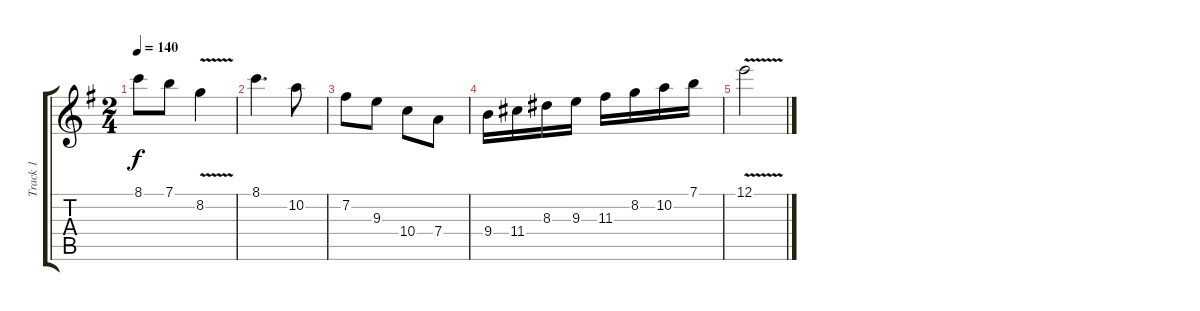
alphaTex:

\track ("Track 1" "Track 1") {instrument overdrivenguitar}
\staff {score tabs}
\tuning (E4 B3 G3 D3 A2 E2) {hide}
\ts (2 4)
\tempo 140
\clef g2
\ks eminor
8.1.8{dy f} 7.1.8 8.2{v}.4 |
8.1.4{d} 10.2.8 |
7.2.8 9.3.8 10.4.8 7.4.8 |
9.4.16 11.4.16 8.3.16 9.3.16 11.3.16 8.2.16 10.2.16 7.1.16 |
12.1{v}.2
